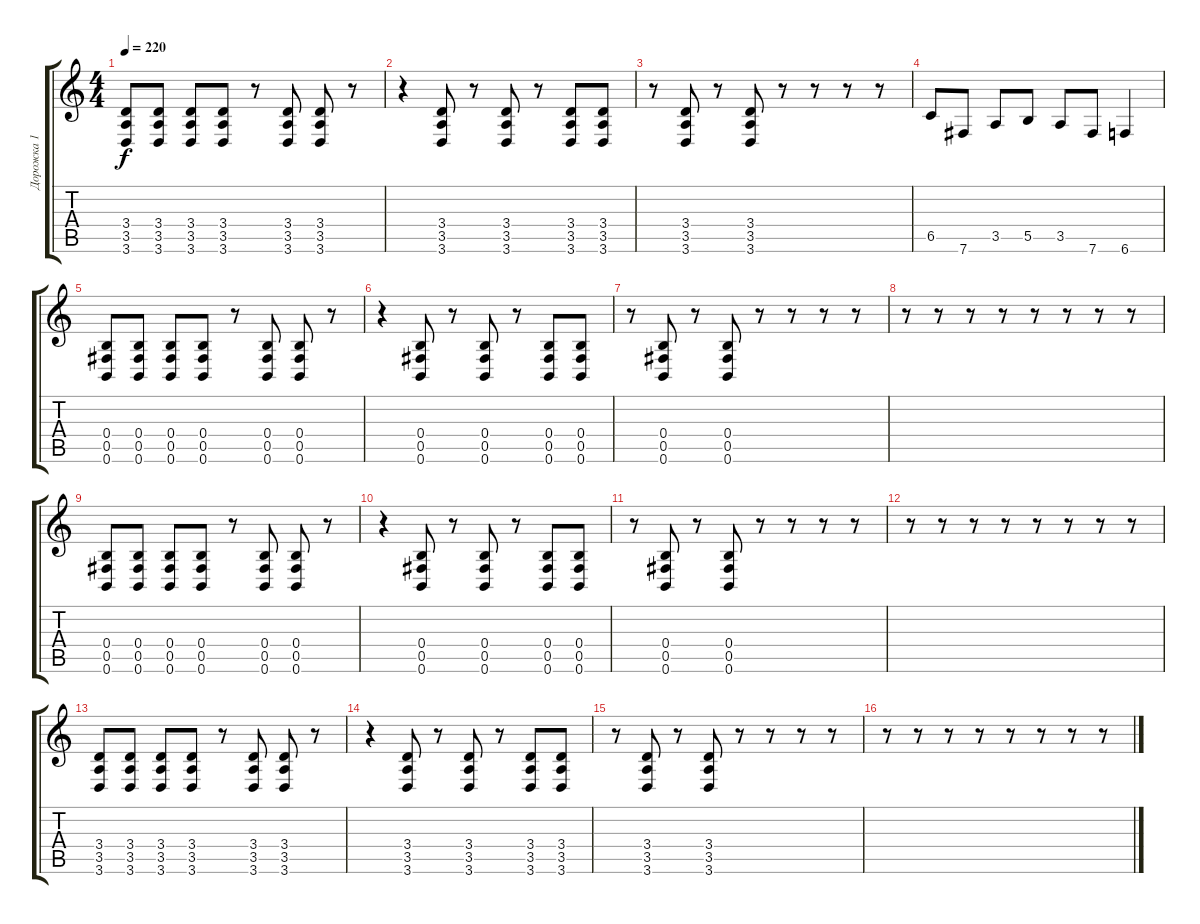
\track ("Дорожка 1" "Дорожка 1") {instrument distortionguitar}
\staff {score tabs}
\tuning (Db4 Ab3 E3 B2 Gb2 B1) {hide}
\ts (4 4)
\tempo 220
\clef g2
\ks c
(3.4 3.5 3.6).8{dy f} (3.4 3.5 3.6).8 (3.4 3.5 3.6).8 (3.4 3.5 3.6).8 r.8 (3.4 3.5 3.6).8 (3.4 3.5 3.6).8 r.8 |
r.4 (3.4 3.5 3.6).8 r.8 (3.4 3.5 3.6).8 r.8 (3.4 3.5 3.6).8 (3.4 3.5 3.6).8 |
r.8 (3.4 3.5 3.6).8 r.8 (3.4 3.5 3.6).8 r.8 r.8 r.8 r.8 |
6.5.8 7.6.8 3.5.8 5.5.8 3.5.8 7.6.8 6.6.4 |
(0.4 0.5 0.6).8 (0.4 0.5 0.6).8 (0.4 0.5 0.6).8 (0.4 0.5 0.6).8 r.8 (0.4 0.5 0.6).8 (0.4 0.5 0.6).8 r.8 |
r.4 (0.4 0.5 0.6).8 r.8 (0.4 0.5 0.6).8 r.8 (0.4 0.5 0.6).8 (0.4 0.5 0.6).8 |
r.8 (0.4 0.5 0.6).8 r.8 (0.4 0.5 0.6).8 r.8 r.8 r.8 r.8 |
r.8 r.8 r.8 r.8 r.8 r.8 r.8 r.8 |
(0.4 0.5 0.6).8 (0.4 0.5 0.6).8 (0.4 0.5 0.6).8 (0.4 0.5 0.6).8 r.8 (0.4 0.5 0.6).8 (0.4 0.5 0.6).8 r.8 |
r.4 (0.4 0.5 0.6).8 r.8 (0.4 0.5 0.6).8 r.8 (0.4 0.5 0.6).8 (0.4 0.5 0.6).8 |
r.8 (0.4 0.5 0.6).8 r.8 (0.4 0.5 0.6).8 r.8 r.8 r.8 r.8 |
r.8 r.8 r.8 r.8 r.8 r.8 r.8 r.8 |
(3.4 3.5 3.6).8 (3.4 3.5 3.6).8 (3.4 3.5 3.6).8 (3.4 3.5 3.6).8 r.8 (3.4 3.5 3.6).8 (3.4 3.5 3.6).8 r.8 |
r.4 (3.4 3.5 3.6).8 r.8 (3.4 3.5 3.6).8 r.8 (3.4 3.5 3.6).8 (3.4 3.5 3.6).8 |
r.8 (3.4 3.5 3.6).8 r.8 (3.4 3.5 3.6).8 r.8 r.8 r.8 r.8 |
r.8 r.8 r.8 r.8 r.8 r.8 r.8 r.8
